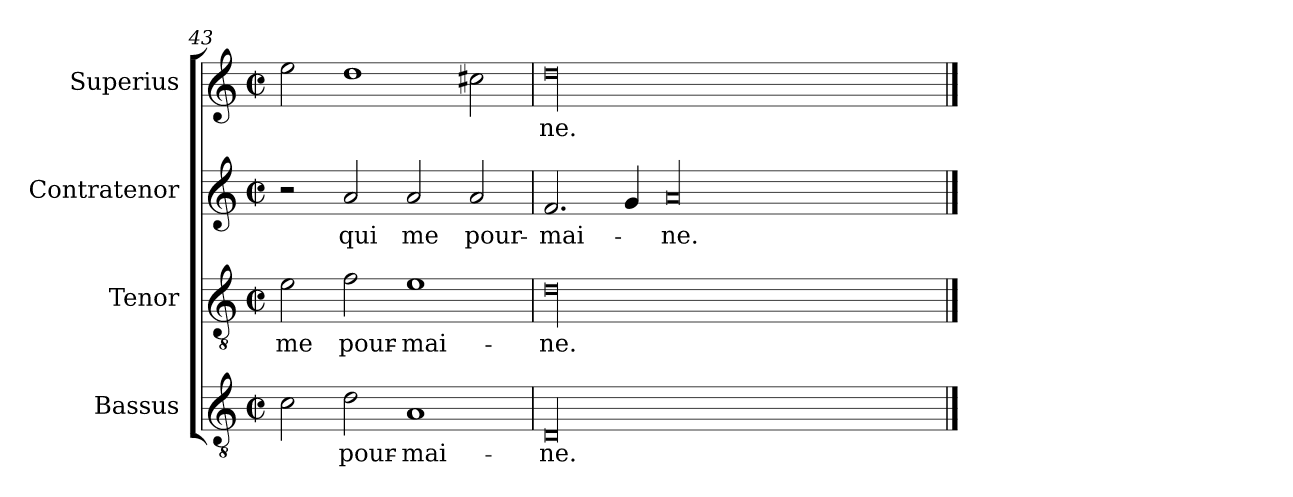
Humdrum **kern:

**kern	**text	**kern	**text	**kern	**text	**kern	**text
*part4	*part4	*part3	*part3	*part2	*part2	*part1	*part1
*staff4	*staff4	*staff3	*staff3	*staff2	*staff2	*staff1	*staff1
*I"Bassus	*	*I"Tenor	*	*I"Contratenor	*	*I"Superius	*
*	*	*I'T.	*	*	*	*I'S.	*
*clefGv2	*	*clefGv2	*	*clefG2	*	*clefG2	*
*k[]	*	*k[]	*	*k[]	*	*k[]	*
*C:	*	*C:	*	*C:	*	*C:	*
*M2/2	*	*M2/2	*	*M2/2	*	*M2/2	*
*met(c|)	*	*met(c|)	*	*met(c|)	*	*met(c|)	*
=43	=43	=43	=43	=43	=43	=43	=43
2c\	.	2e\	me	2r	.	2ee\	.
2d\	pour-	2f\	pour-	2a/	qui	1dd\	.
1A/	-mai-	1e\	-mai-	2a/	me	.	.
.	.	.	.	2a/	pour-	2cc#X\	.
=44	=44	=44	=44	=44	=44	=44	=44
00D/	-ne.	00d\	-ne.	2.f/	-mai-	00dd\	-ne.
.	.	.	.	4g/	.	.	.
.	.	.	.	00a/	-ne.	.	.
1D/yy	.	1d\yy	.	.	.	1dd\yy	.
==	==	==	==	==	==	==	==
*-	*-	*-	*-	*-	*-	*-	*-
